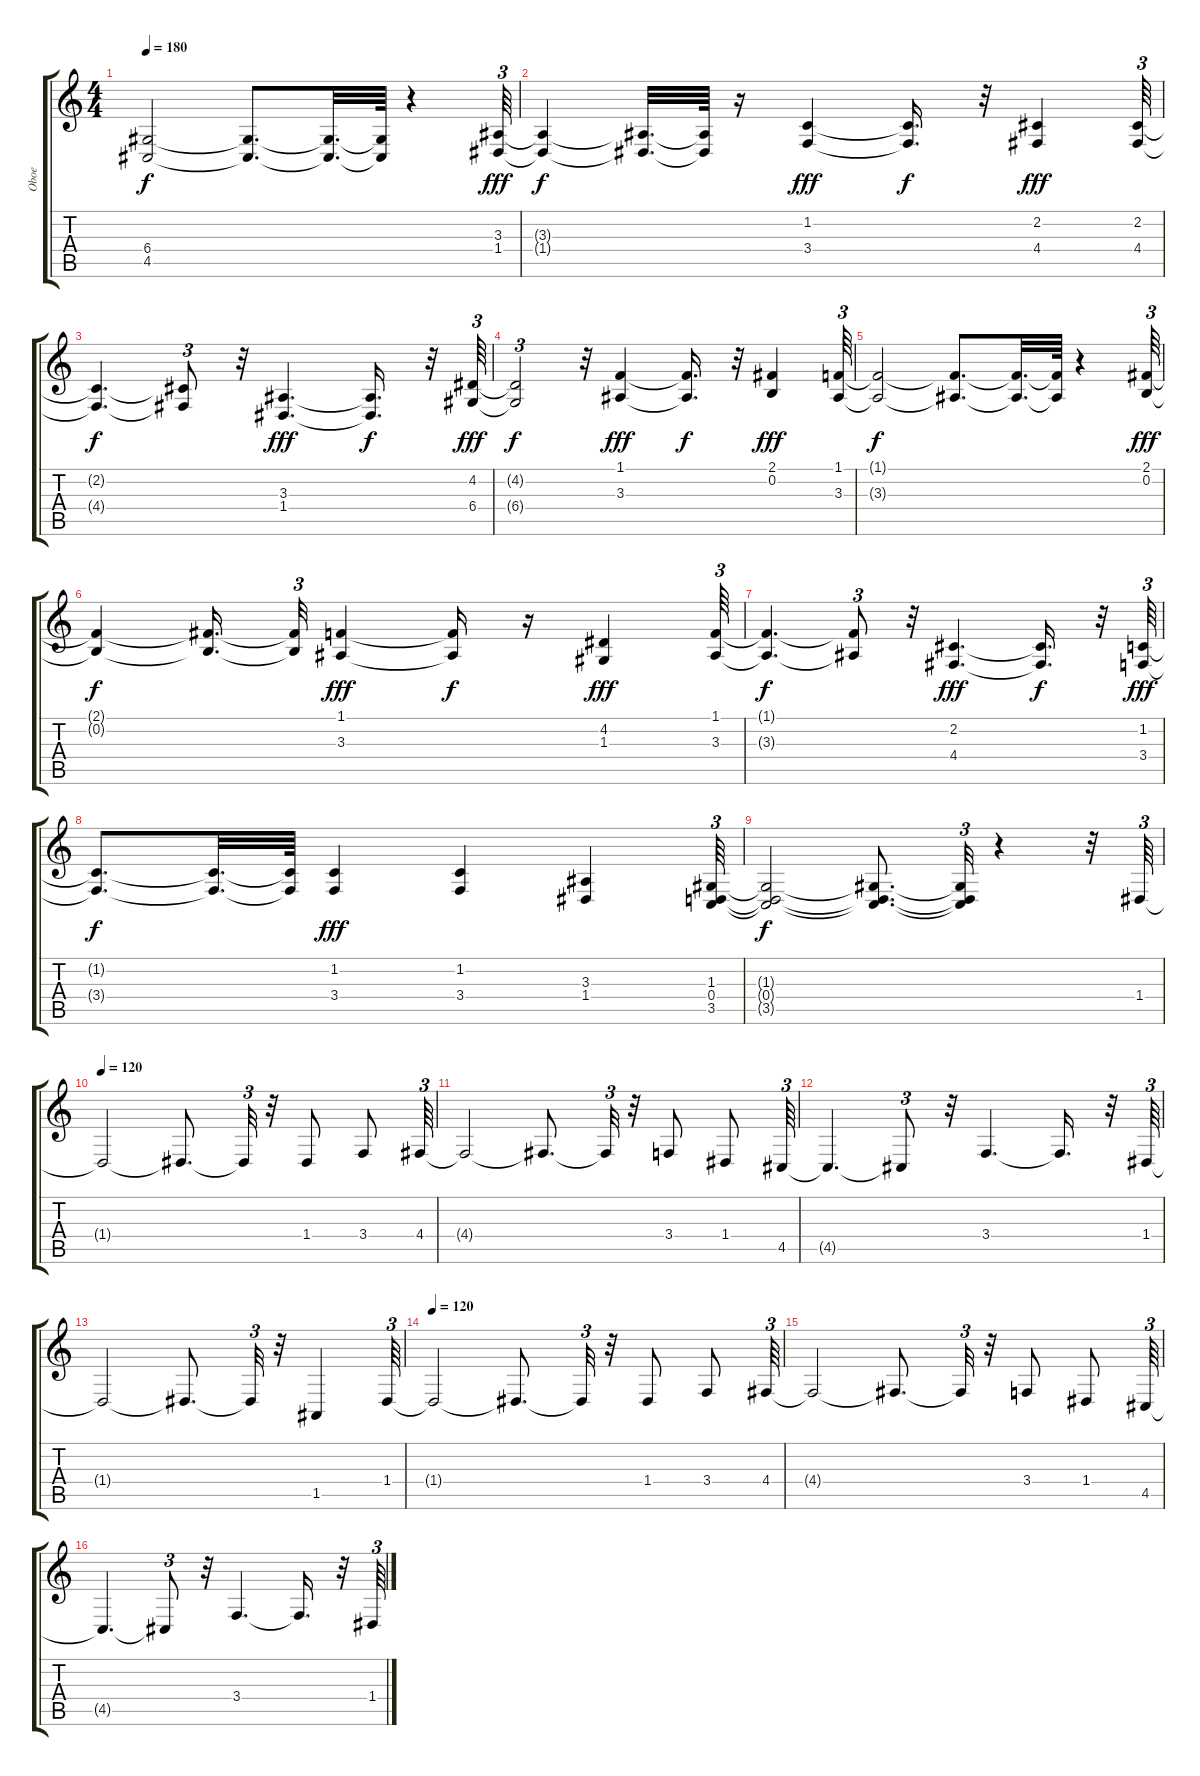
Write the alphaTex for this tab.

\track ("Oboe" "Oboe") {instrument oboe}
\staff {score tabs}
\tuning (E4 B3 G3 D3 A2 E2) {hide}
\ts (4 4)
\tempo 180
\clef g2
\ks c
(6.4{t} 4.5{t}).2{dy f} (6.4{t} 4.5{t}).8{d} (6.4{t} 4.5{t}).32{d} (6.4{t} 4.5{t}).64 r.4 (3.3 1.4).64{tu (3 2) dy fff} |
(3.3{t} 1.4{t}).4{dy f} (3.3{t} 1.4{t}).32{d} (3.3{t} 1.4{t}).64 r.16 (1.2 3.4).4{dy fff} (1.2{t} 3.4{t}).16{d dy f} r.32 (2.2 4.4).4{dy fff} (2.2 4.4).64{tu (3 2)} |
(2.2{t} 4.4{t}).4{d dy f} (2.2{t} 4.4{t}).8{tu (3 2)} r.32 (3.3 1.4).4{d dy fff} (3.3{t} 1.4{t}).16{d dy f} r.32 (4.2 6.4).64{tu (3 2) dy fff} |
(4.2{t} 6.4{t}).2{tu (3 2) dy f} r.32 (1.1 3.3).4{dy fff} (1.1{t} 3.3{t}).16{d dy f} r.32 (2.1 0.2).4{dy fff} (1.1 3.3).64{tu (3 2)} |
(1.1{t} 3.3{t}).2{dy f} (1.1{t} 3.3{t}).8{d} (1.1{t} 3.3{t}).32{d} (1.1{t} 3.3{t}).64 r.4 (2.1 0.2).64{tu (3 2) dy fff} |
(2.1{t} 0.2{t}).4{dy f} (2.1{t} 0.2{t}).16{d} (2.1{t} 0.2{t}).32{tu (3 2)} (1.1 3.3).4{dy fff} (1.1{t} 3.3{t}).16{dy f} r.16 (4.2 1.3).4{dy fff} (1.1 3.3).64{tu (3 2)} |
(1.1{t} 3.3{t}).4{d dy f} (1.1{t} 3.3{t}).8{tu (3 2)} r.32 (2.2 4.4).4{d dy fff} (2.2{t} 4.4{t}).16{d dy f} r.32 (1.2 3.4).64{tu (3 2) dy fff} |
(1.2{t} 3.4{t}).8{d dy f} (1.2{t} 3.4{t}).32{d} (1.2{t} 3.4{t}).64 (1.2 3.4).4{dy fff} (1.2 3.4).4 (3.3 1.4).4 (1.3 0.4 3.5).64{tu (3 2)} |
(1.3{t} 0.4{t} 3.5{t}).2{dy f} (1.3{t} 0.4{t} 3.5{t}).8{d} (1.3{t} 0.4{t} 3.5{t}).32{tu (3 2)} r.4 r.32 1.4.64{tu (3 2)} |
\tempo 120
1.4{t}.2 1.4{t}.8{d} 1.4{t}.32{tu (3 2)} r.32 1.4.8 3.4.8 4.4.64{tu (3 2)} |
4.4{t}.2 4.4{t}.8{d} 4.4{t}.32{tu (3 2)} r.32 3.4.8 1.4.8 4.5.64{tu (3 2)} |
4.5{t}.4{d} 4.5{t}.8{tu (3 2)} r.32 3.4.4{d} 3.4{t}.16{d} r.32 1.4.64{tu (3 2)} |
1.4{t}.2 1.4{t}.8{d} 1.4{t}.32{tu (3 2)} r.32 1.5.4 1.4.64{tu (3 2)} |
\tempo 120
1.4{t}.2 1.4{t}.8{d} 1.4{t}.32{tu (3 2)} r.32 1.4.8 3.4.8 4.4.64{tu (3 2)} |
4.4{t}.2 4.4{t}.8{d} 4.4{t}.32{tu (3 2)} r.32 3.4.8 1.4.8 4.5.64{tu (3 2)} |
4.5{t}.4{d} 4.5{t}.8{tu (3 2)} r.32 3.4.4{d} 3.4{t}.16{d} r.32 1.4.64{tu (3 2)}
